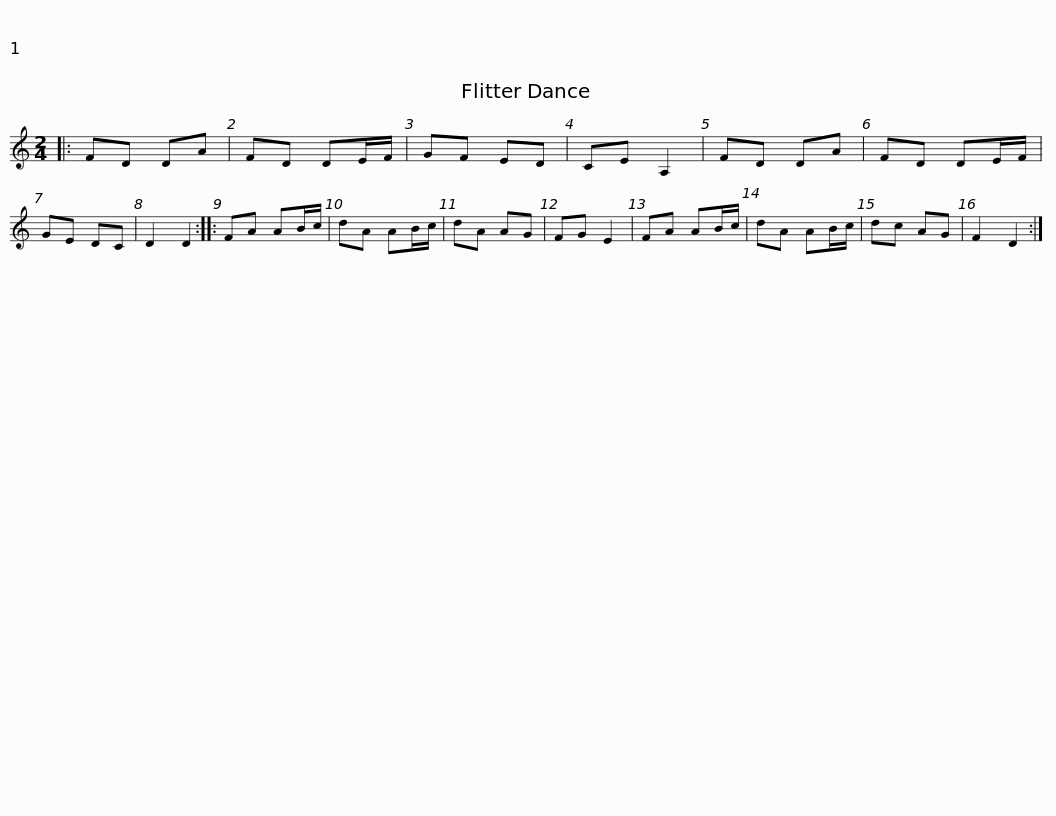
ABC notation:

X:1
L:1/8
M:2/4
I:linebreak $
K:C
V:1 treble
V:1
|: FD DA | FD DE/F/ | GF ED | CE A,2 | FD DA | %5
 FD DE/F/ | GE DC | D2 D2 :: FA AB/c/ | dA AB/c/ |$ %10
 dA AG | FG E2 | FA AB/c/ | dA AB/c/ | dc AG | %15
 F2 D2 :| %16
